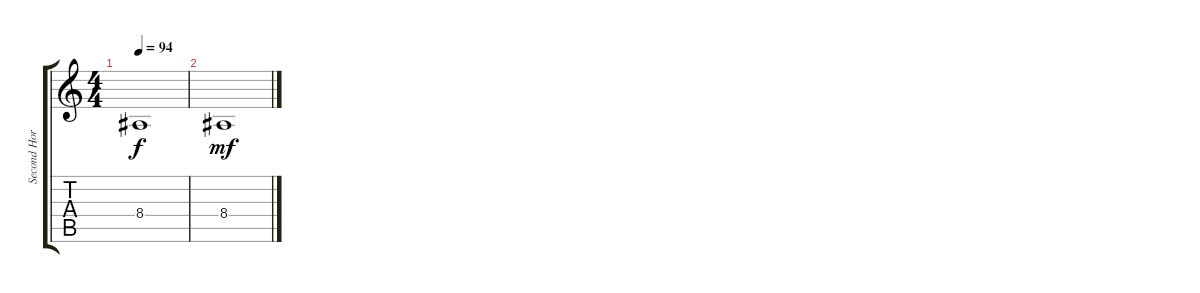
\track ("Second Horn " "Second Hor") {instrument frenchhorn}
\staff {score tabs}
\tuning (E4 B3 G3 D3 A2 E2) {hide}
\ts (4 4)
\tempo 94
\clef g2
\ks c
8.4.1{dy f} |
8.4.1{dy mf}
